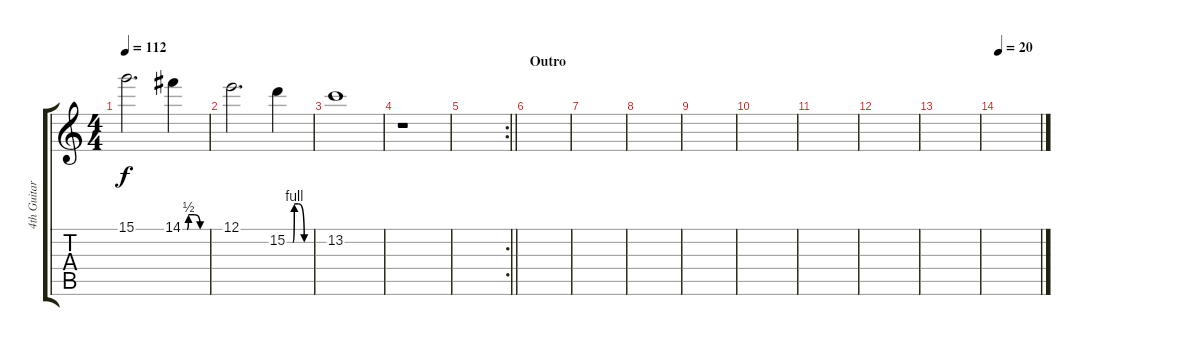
\track ("4th Guitar" "4th Guitar") {instrument distortionguitar}
\staff {score tabs}
\tuning (E4 B3 G3 D3 A2 E2) {hide}
\ts (4 4)
\tempo 112
\clef g2
\ks c
15.1.2{d dy f} 14.1{be (custom 0 0 11 0 15 2 30 2 45 0 60 0)}.4 |
12.1.2{d} 15.2{be (custom 0 0 15 0 19 4 30 4 45 0 60 0)}.4 |
13.2.1 |
r.1 |
\rc 2
\barLineRight lightlight
|
\section ("" "Outro")
|
|
|
|
|
|
|
|
\tempo 20
